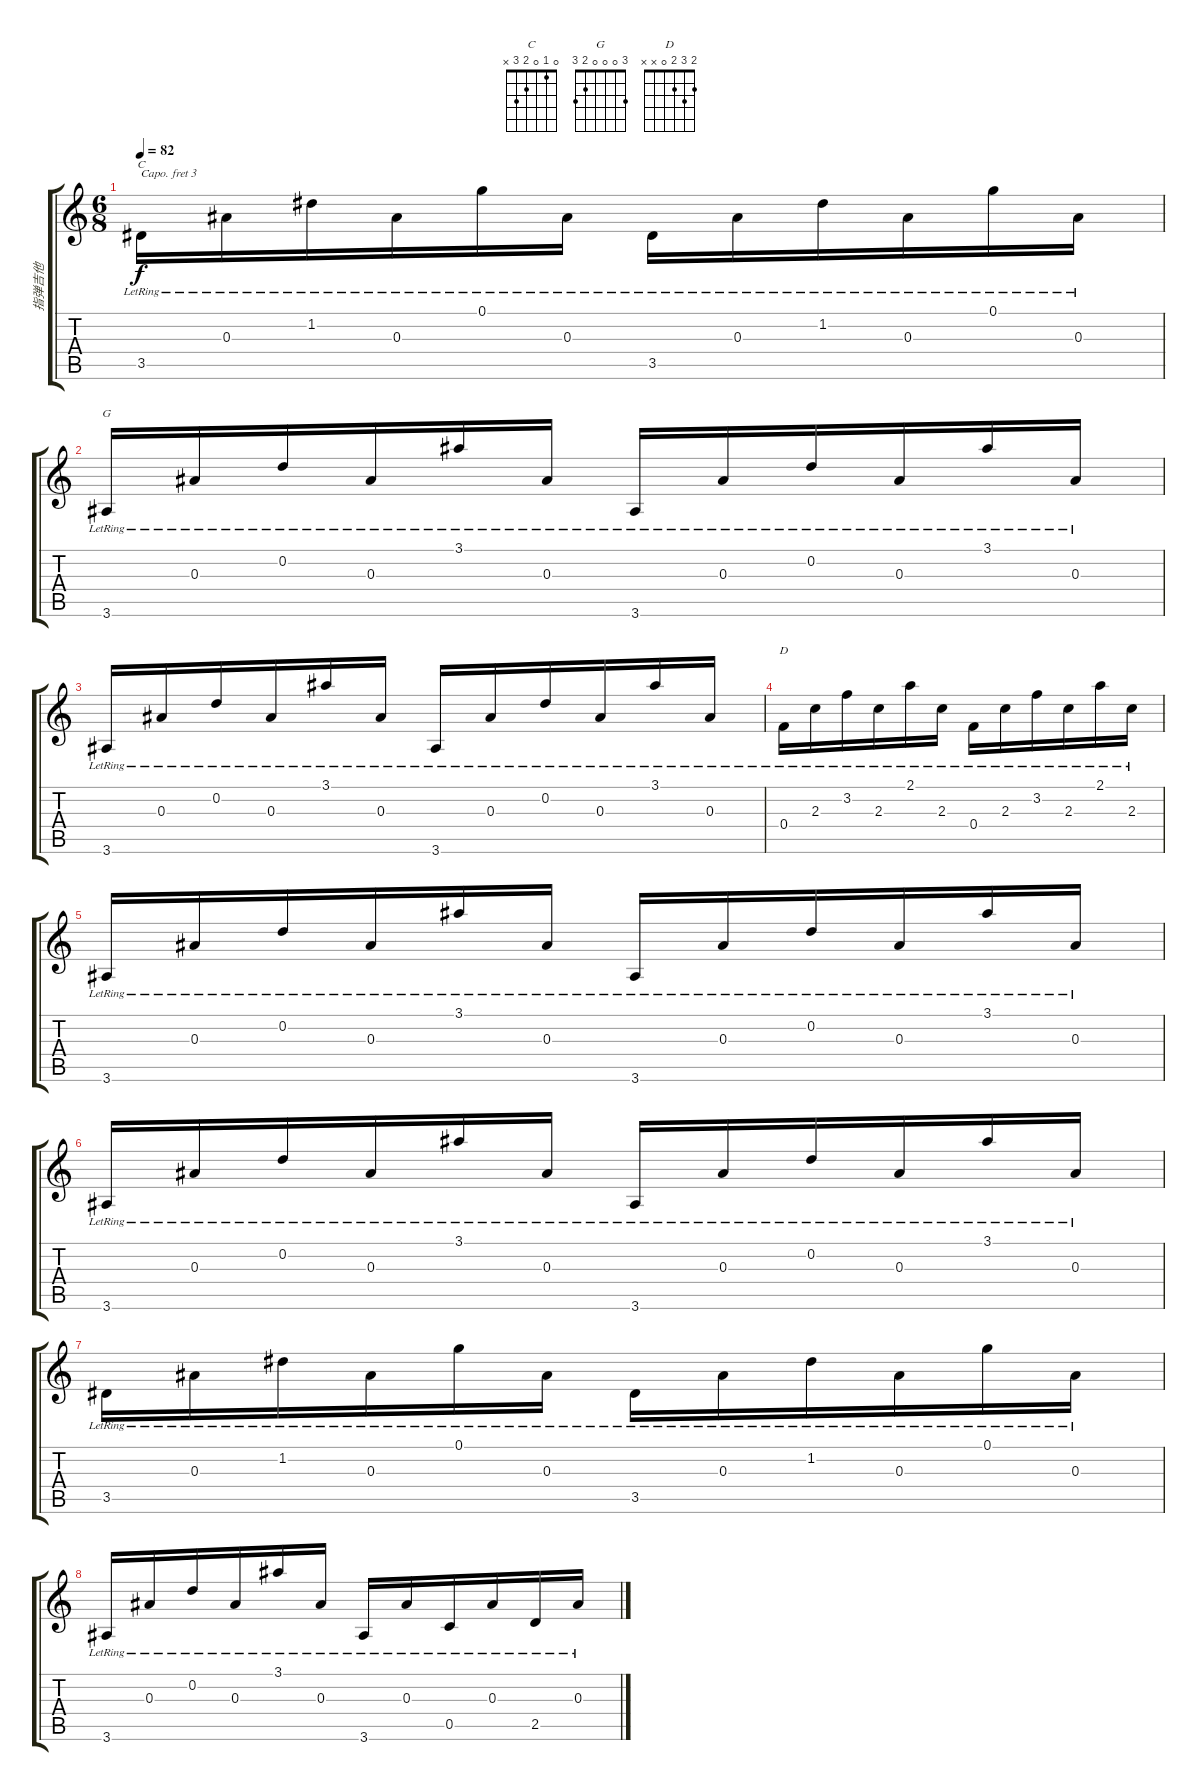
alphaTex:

\track ("指弹吉他" "指弹吉他") {instrument acousticguitarnylon}
\staff {score tabs}
\capo 3
\tuning (E4 B3 G3 D3 A2 E2) {hide}
\chord ("C" 0 1 0 2 3 x)
\chord ("G" 3 0 0 0 2 3)
\chord ("D" 2 3 2 0 x x)
\ts (6 8)
\tempo 82
\clef g2
\ks c
3.5{lr}.16{ch "C" dy f} 0.3{lr}.16 1.2{lr}.16 0.3{lr}.16 0.1{lr}.16 0.3{lr}.16 3.5{lr}.16 0.3{lr}.16 1.2{lr}.16 0.3{lr}.16 0.1{lr}.16 0.3{lr}.16 |
3.6{lr}.16{ch "G"} 0.3{lr}.16 0.2{lr}.16 0.3{lr}.16 3.1{lr}.16 0.3{lr}.16 3.6{lr}.16 0.3{lr}.16 0.2{lr}.16 0.3{lr}.16 3.1{lr}.16 0.3{lr}.16 |
3.6{lr}.16 0.3{lr}.16 0.2{lr}.16 0.3{lr}.16 3.1{lr}.16 0.3{lr}.16 3.6{lr}.16 0.3{lr}.16 0.2{lr}.16 0.3{lr}.16 3.1{lr}.16 0.3{lr}.16 |
0.4{lr}.16{ch "D"} 2.3{lr}.16 3.2{lr}.16 2.3{lr}.16 2.1{lr}.16 2.3{lr}.16 0.4{lr}.16 2.3{lr}.16 3.2{lr}.16 2.3{lr}.16 2.1{lr}.16 2.3{lr}.16 |
3.6{lr}.16 0.3{lr}.16 0.2{lr}.16 0.3{lr}.16 3.1{lr}.16 0.3{lr}.16 3.6{lr}.16 0.3{lr}.16 0.2{lr}.16 0.3{lr}.16 3.1{lr}.16 0.3{lr}.16 |
3.6{lr}.16 0.3{lr}.16 0.2{lr}.16 0.3{lr}.16 3.1{lr}.16 0.3{lr}.16 3.6{lr}.16 0.3{lr}.16 0.2{lr}.16 0.3{lr}.16 3.1{lr}.16 0.3{lr}.16 |
3.5{lr}.16 0.3{lr}.16 1.2{lr}.16 0.3{lr}.16 0.1{lr}.16 0.3{lr}.16 3.5{lr}.16 0.3{lr}.16 1.2{lr}.16 0.3{lr}.16 0.1{lr}.16 0.3{lr}.16 |
3.6{lr}.16 0.3{lr}.16 0.2{lr}.16 0.3{lr}.16 3.1{lr}.16 0.3{lr}.16 3.6{lr}.16 0.3{lr}.16 0.5{lr}.16 0.3{lr}.16 2.5{lr}.16 0.3{lr}.16
